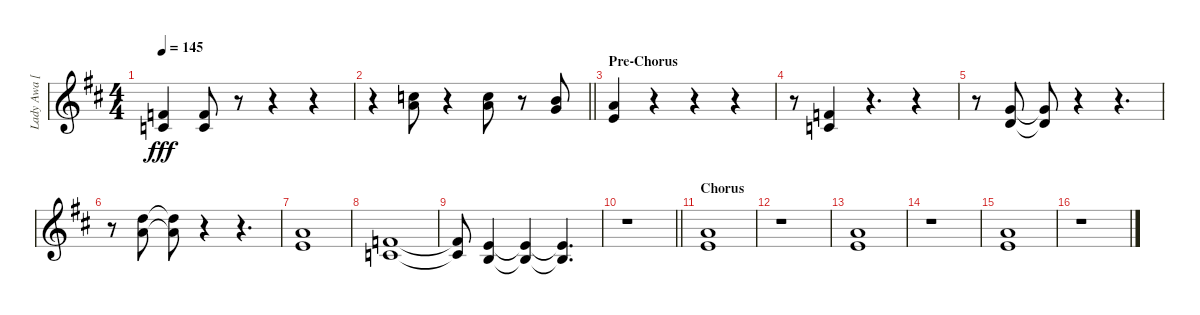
\track ("Lady Awa [Keys]" "Lady Awa [") {instrument lead1square}
\staff {score}
\tuning (D4 A3 F3 C3 G2 D2) {hide}
\ts (4 4)
\tempo 145
\clef g2
\ks d
(3.1 3.2).4{dy fff} (3.1 3.2).8 r.8 r.4 r.4 |
\barLineRight lightlight
r.4 (10.1 12.2).8 r.4 (10.1 12.2).8 r.8 (9.1 10.2).8 |
\section ("" "Pre-Chorus")
(7.1 7.2).4 r.4 r.4 r.4 |
r.8 (3.1 3.2).4 r.4{d} r.4 |
r.8 (5.1 5.2).8 (5.1{t} 5.2{t}).8 r.4 r.4{d} |
r.8 (12.1 12.2).8 (12.1{t} 12.2{t}).8 r.4 r.4{d} |
(7.1 7.2).1 |
(3.1 3.2).1 |
(3.1{t} 3.2{t}).8 (2.1 2.2).4 (2.1{t} 2.2{t}).4 (2.1{t} 2.2{t}).4{d} |
\barLineRight lightlight
r.1 |
\section ("" "Chorus")
(7.1 7.2).1 |
r.1 |
(7.1 7.2).1 |
r.1 |
(7.1 7.2).1 |
r.1
